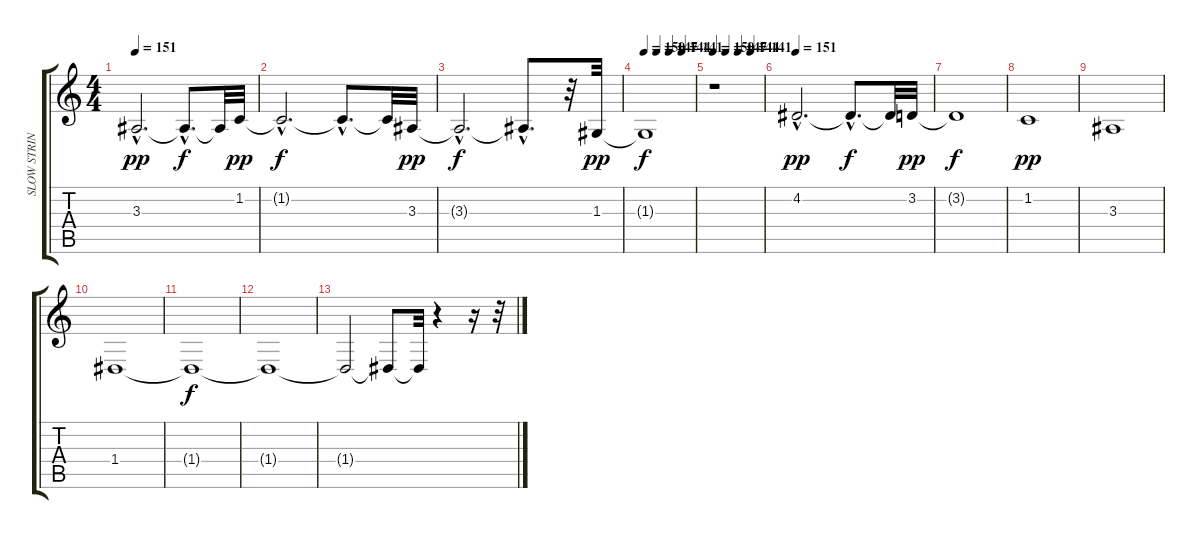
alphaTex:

\track ("SLOW STRING         " "SLOW STRIN") {instrument stringensemble2}
\staff {score tabs}
\tuning (E4 B3 G3 D3 A2 E2) {hide}
\ts (4 4)
\tempo 151
\clef g2
\ks c
3.3{hac}.2{d dy pp} 3.3{hac t}.8{d dy f} 3.3{t}.32 1.2.32{dy pp} |
1.2{hac t}.2{d dy f} 1.2{hac t}.8{d} 1.2{t}.32 3.3.32{dy pp} |
3.3{hac t}.2{d dy f} 3.3{hac t}.8{d} r.32 1.3.32{dy pp} |
\tempo 150
\tempo (147 0.25)
\tempo (144 0.5)
\tempo (141 0.75)
1.3{t}.1{dy f} |
\tempo 150
\tempo (147 0.25)
\tempo (144 0.5)
\tempo (141 0.75)
r.1 |
\tempo 151
4.2{hac}.2{d dy pp volume 16} 4.2{hac t}.8{d dy f} 4.2{t}.32 3.2.32{dy pp volume 13} |
3.2{t}.1{dy f} |
1.2.1{dy pp} |
3.3.1{volume 13} |
1.4.1 |
1.4{t}.1{dy f} |
1.4{t}.1 |
1.4{t}.2 1.4{t}.8 1.4{t}.32 r.4 r.16 r.32
